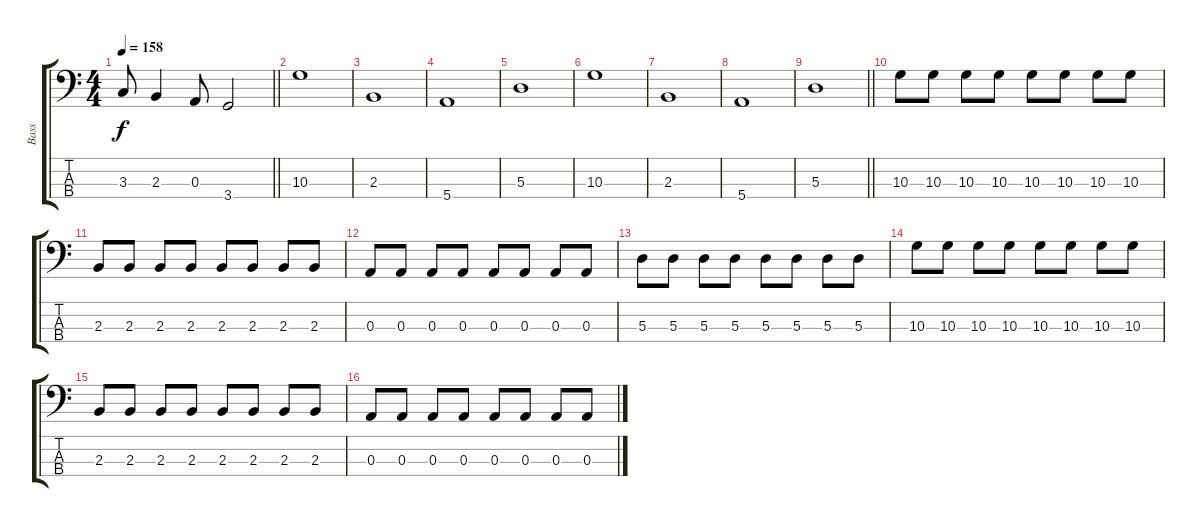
\track ("Bass" "Bass") {instrument electricbasspick}
\staff {score tabs}
\tuning (G2 D2 A1 E1) {hide}
\ts (4 4)
\tempo 158
\clef f4
\barLineRight lightlight
\ks c
3.3{t}.8{dy f} 2.3.4 0.3.8 3.4.2 |
10.3.1 |
2.3.1 |
5.4.1 |
5.3.1 |
10.3.1 |
2.3.1 |
5.4.1 |
\barLineRight lightlight
5.3.1 |
10.3.8 10.3.8 10.3.8 10.3.8 10.3.8 10.3.8 10.3.8 10.3.8 |
2.3.8 2.3.8 2.3.8 2.3.8 2.3.8 2.3.8 2.3.8 2.3.8 |
0.3.8 0.3.8 0.3.8 0.3.8 0.3.8 0.3.8 0.3.8 0.3.8 |
5.3.8 5.3.8 5.3.8 5.3.8 5.3.8 5.3.8 5.3.8 5.3.8 |
10.3.8 10.3.8 10.3.8 10.3.8 10.3.8 10.3.8 10.3.8 10.3.8 |
2.3.8 2.3.8 2.3.8 2.3.8 2.3.8 2.3.8 2.3.8 2.3.8 |
0.3.8 0.3.8 0.3.8 0.3.8 0.3.8 0.3.8 0.3.8 0.3.8
